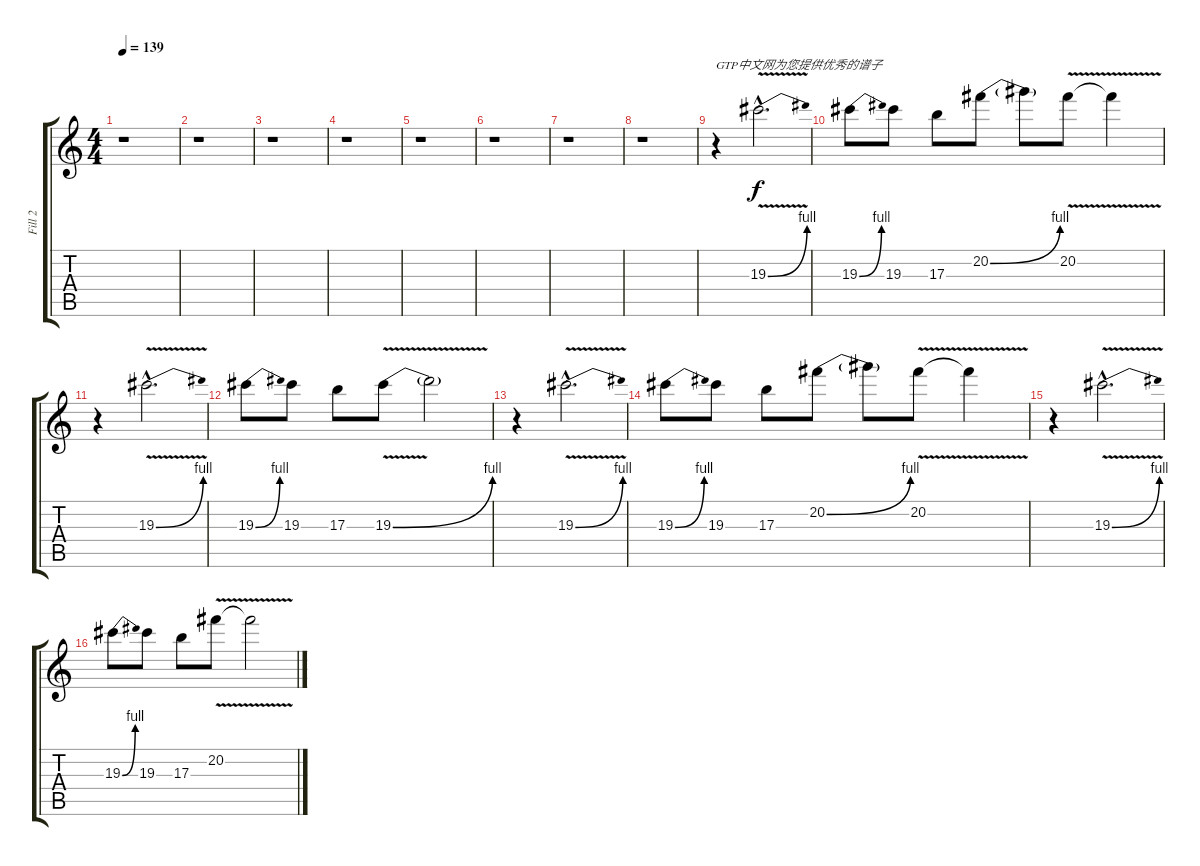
\track ("Fill 2" "Fill 2") {instrument overdrivenguitar}
\staff {score tabs}
\tuning (Eb4 Bb3 Gb3 Db3 Ab2 Eb2) {hide}
\ts (4 4)
\tempo 139
\clef g2
\ks c
r.1{dy f instrument overdrivenguitar} |
r.1 |
r.1 |
r.1 |
r.1 |
r.1 |
r.1 |
r.1 |
r.4{txt "GTP中文网为您提供优秀的谱子"} 19.3{be (bend 0 0 60 4) v hac}.2{d} |
19.3{be (bend 0 0 60 4)}.8 19.3.8 17.3.8 20.2{be (bend 0 0 60 4)}.8 20.2{t}.8 20.2{v}.8 20.2{t}.4 |
r.4 19.3{be (bend 0 0 60 4) v hac}.2{d} |
19.3{be (bend 0 0 60 4)}.8 19.3.8 17.3.8 19.3{be (bend 0 0 60 4) v}.8 19.3{t}.2 |
r.4 19.3{be (bend 0 0 60 4) v hac}.2{d} |
19.3{be (bend 0 0 60 4)}.8 19.3.8 17.3.8 20.2{be (bend 0 0 60 4)}.8 20.2{t}.8 20.2{v}.8 20.2{t}.4 |
r.4 19.3{be (bend 0 0 60 4) v hac}.2{d} |
19.3{be (bend 0 0 60 4)}.8 19.3.8 17.3.8 20.2{v}.8 20.2{t}.2
